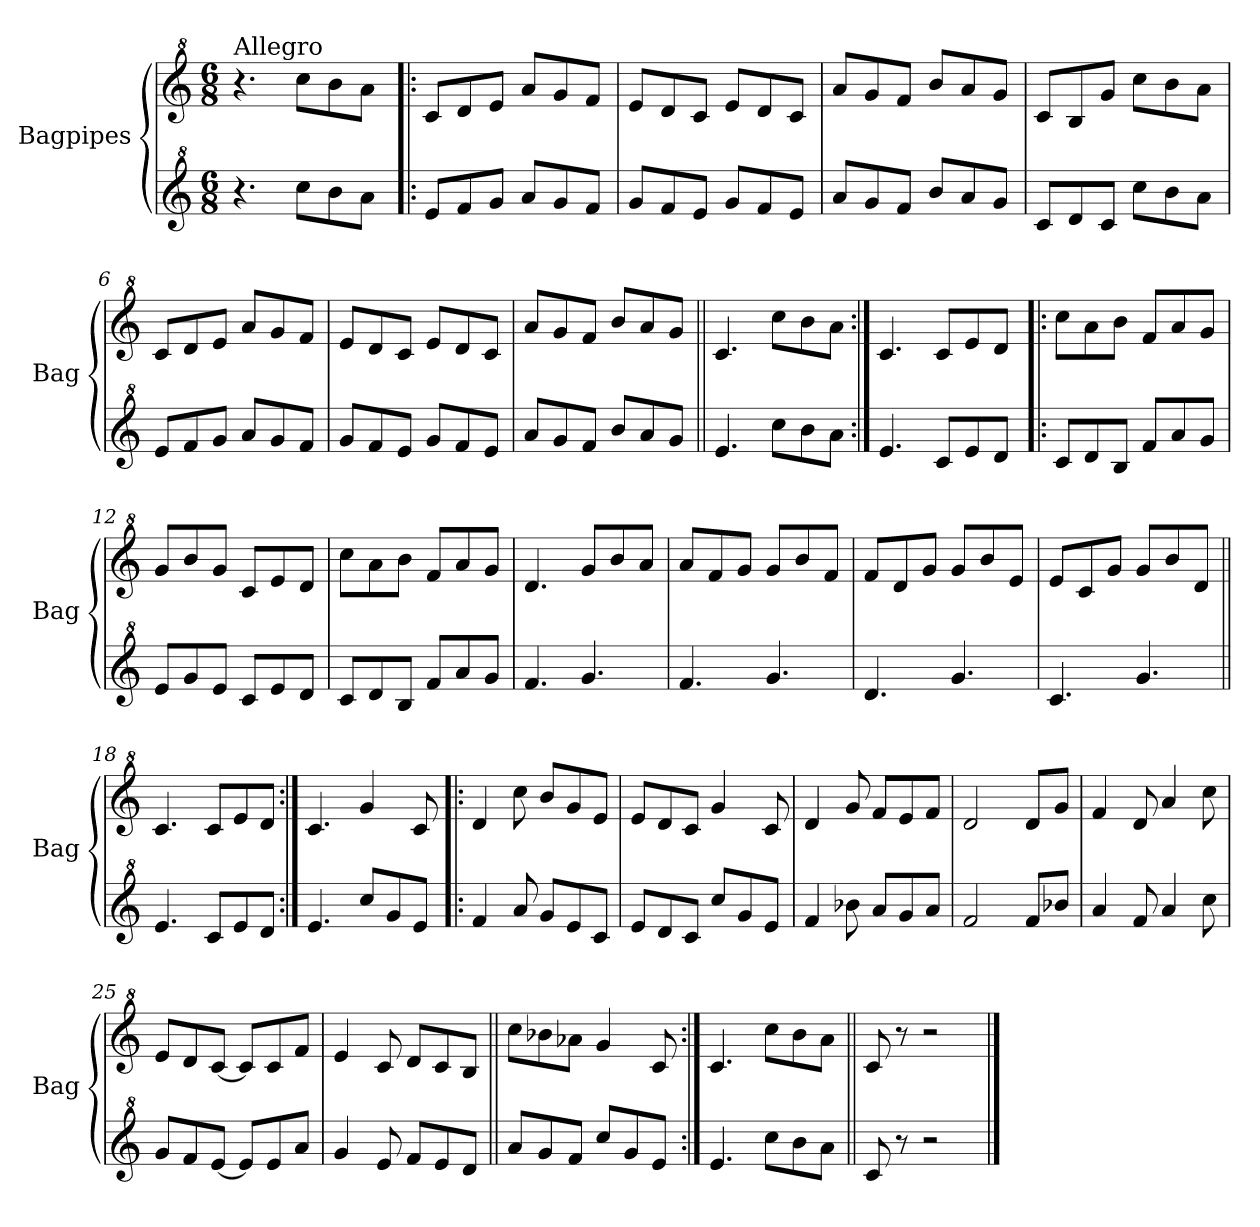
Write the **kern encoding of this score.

**kern	**kern
*part2	*part1
*staff2	*staff1
*I"Bagpipes	*I"Bagpipes
*I'Bag	*I'Bag
*clefG^2	*clefG^2
*k[]	*k[]
*C:	*C:
*M6/8	*M6/8
=1	=1
!	!LO:TX:a:t=Allegro
4.r	4.r
8ccc\L	8ccc\L
8bb\	8bb\
8aa\J	8aa\J
=2!|:	=2!|:
8ee/L	8cc/L
8ff/	8dd/
8gg/J	8ee/J
8aa/L	8aa/L
8gg/	8gg/
8ff/J	8ff/J
=3	=3
8gg/L	8ee/L
8ff/	8dd/
8ee/J	8cc/J
8gg/L	8ee/L
8ff/	8dd/
8ee/J	8cc/J
=4	=4
8aa/L	8aa/L
8gg/	8gg/
8ff/J	8ff/J
8bb/L	8bb/L
8aa/	8aa/
8gg/J	8gg/J
=5	=5
8cc/L	8cc/L
8dd/	8b/
8cc/J	8gg/J
8ccc\L	8ccc\L
8bb\	8bb\
8aa\J	8aa\J
=6	=6
8ee/L	8cc/L
8ff/	8dd/
8gg/J	8ee/J
8aa/L	8aa/L
8gg/	8gg/
8ff/J	8ff/J
!!LO:LB:g=z
=7	=7
8gg/L	8ee/L
8ff/	8dd/
8ee/J	8cc/J
8gg/L	8ee/L
8ff/	8dd/
8ee/J	8cc/J
=8	=8
8aa/L	8aa/L
8gg/	8gg/
8ff/J	8ff/J
8bb/L	8bb/L
8aa/	8aa/
8gg/J	8gg/J
=9||	=9||
4.ee/	4.cc/
8ccc\L	8ccc\L
8bb\	8bb\
8aa\J	8aa\J
=10:|!	=10:|!
4.ee/	4.cc/
8cc/L	8cc/L
8ee/	8ee/
8dd/J	8dd/J
=11!|:	=11!|:
8cc/L	8ccc\L
8dd/	8aa\
8b/J	8bb\J
8ff/L	8ff/L
8aa/	8aa/
8gg/J	8gg/J
=12	=12
8ee/L	8gg/L
8gg/	8bb/
8ee/J	8gg/J
8cc/L	8cc/L
8ee/	8ee/
8dd/J	8dd/J
!!LO:LB:g=z
=13	=13
8cc/L	8ccc\L
8dd/	8aa\
8b/J	8bb\J
8ff/L	8ff/L
8aa/	8aa/
8gg/J	8gg/J
=14	=14
4.ff/	4.dd/
4.gg/	8gg/L
.	8bb/
.	8aa/J
=15	=15
4.ff/	8aa/L
.	8ff/
.	8gg/J
4.gg/	8gg/L
.	8bb/
.	8ff/J
=16	=16
4.dd/	8ff/L
.	8dd/
.	8gg/J
4.gg/	8gg/L
.	8bb/
.	8ee/J
=17	=17
4.cc/	8ee/L
.	8cc/
.	8gg/J
4.gg/	8gg/L
.	8bb/
.	8dd/J
=18||	=18||
4.ee/	4.cc/
8cc/L	8cc/L
8ee/	8ee/
8dd/J	8dd/J
=19:|!	=19:|!
4.ee/	4.cc/
8ccc/L	4gg/
8gg/	.
8ee/J	8cc/
!!LO:LB:g=z
=20!|:	=20!|:
4ff/	4dd/
8aa/	8ccc\
8gg/L	8bb/L
8ee/	8gg/
8cc/J	8ee/J
=21	=21
8ee/L	8ee/L
8dd/	8dd/
8cc/J	8cc/J
8ccc/L	4gg/
8gg/	.
8ee/J	8cc/
=22	=22
4ff/	4dd/
8bb-X\	8gg/
8aa/L	8ff/L
8gg/	8ee/
8aa/J	8ff/J
=23	=23
2ff/	2dd/
8ff/L	8dd/L
8bb-X/J	8gg/J
=24	=24
4aa/	4ff/
8ff/	8dd/
4aa/	4aa/
8ccc\	8ccc\
=25	=25
8gg/L	8ee/L
8ff/	8dd/
[8ee/J	[8cc/J
8ee/L]	8cc/L]
8ee/	8cc/
8aa/J	8ff/J
=26	=26
4gg/	4ee/
8ee/	8cc/
8ff/L	8dd/L
8ee/	8cc/
8dd/J	8b/J
!!LO:LB:g=z
=27||	=27||
8aa/L	8ccc\L
8gg/	8bb-X\
8ff/J	8aa-X\J
8ccc/L	4gg/
8gg/	.
8ee/J	8cc/
=28:|!	=28:|!
4.ee/	4.cc/
8ccc\L	8ccc\L
8bb\	8bb\
8aa\J	8aa\J
=29||	=29||
8cc/	8cc/
8r	8r
2r	2r
==	==
*-	*-
